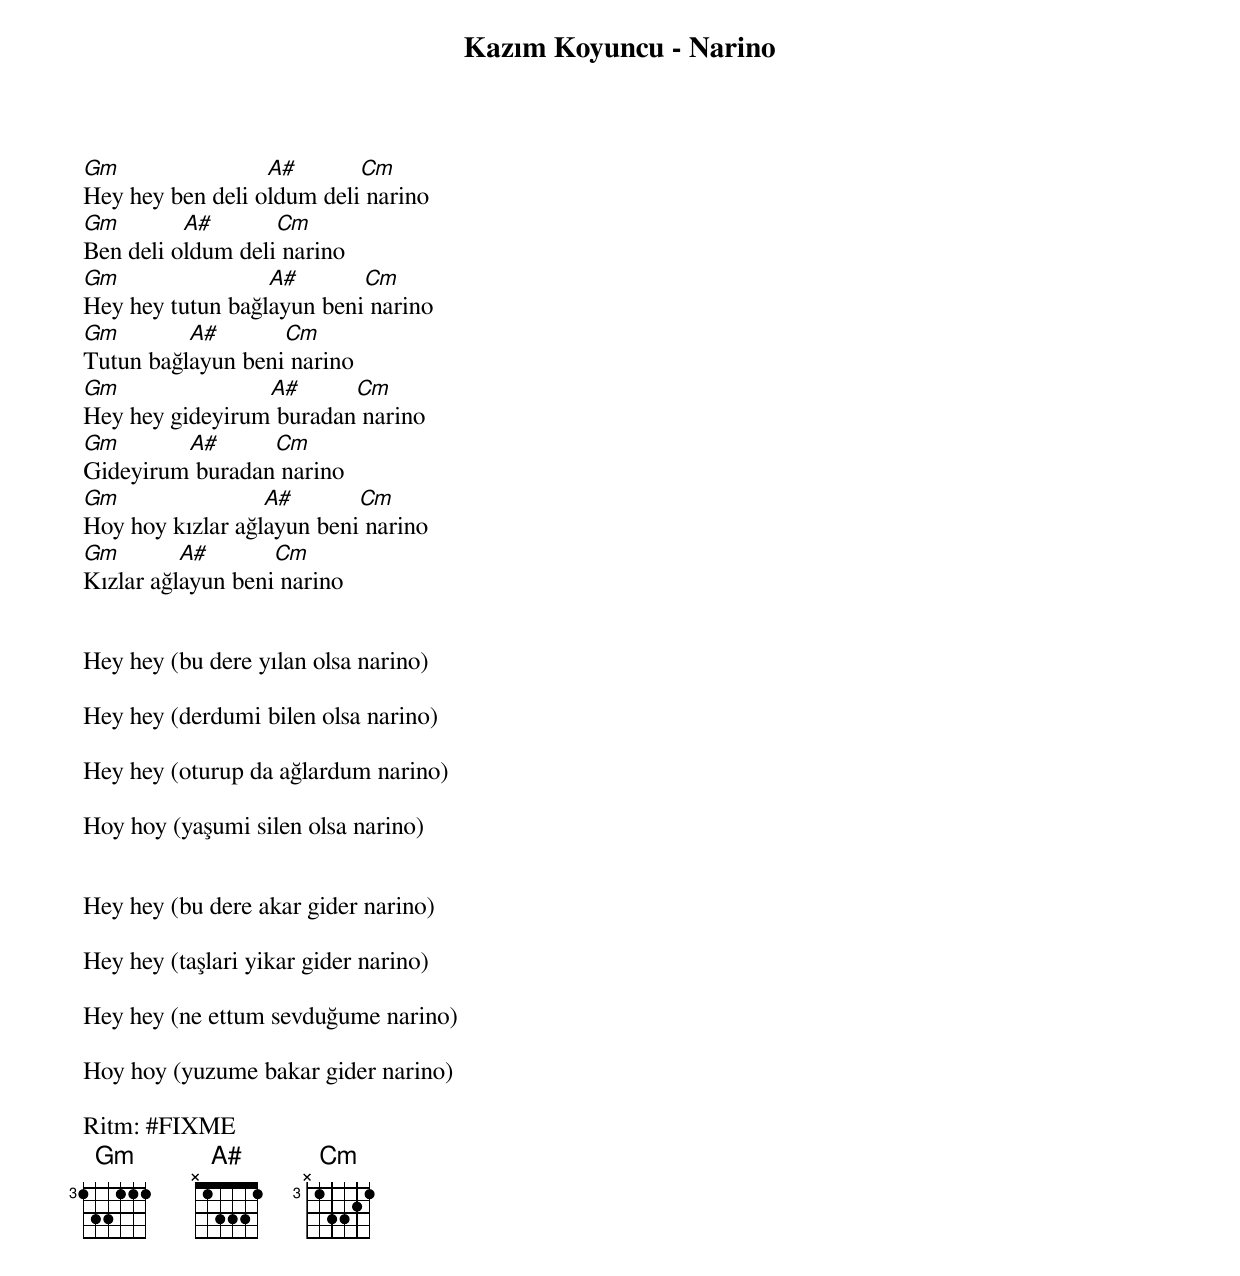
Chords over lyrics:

Kazım Koyuncu - Narino

Gm                A#       Cm
Hey hey ben deli oldum deli narino
Gm        A#       Cm
Ben deli oldum deli narino
Gm                A#       Cm
Hey hey tutun bağlayun beni narino
Gm        A#       Cm
Tutun bağlayun beni narino
Gm               A#      Cm
Hey hey gideyirum buradan narino
Gm       A#      Cm
Gideyirum buradan narino
Gm                A#       Cm
Hoy hoy kızlar ağlayun beni narino
Gm        A#       Cm
Kızlar ağlayun beni narino


Hey hey (bu dere yılan olsa narino)

Hey hey (derdumi bilen olsa narino)

Hey hey (oturup da ağlardum narino)

Hoy hoy (yaşumi silen olsa narino)


Hey hey (bu dere akar gider narino)

Hey hey (taşlari yikar gider narino)

Hey hey (ne ettum sevduğume narino)

Hoy hoy (yuzume bakar gider narino)

Ritm: #FIXME
